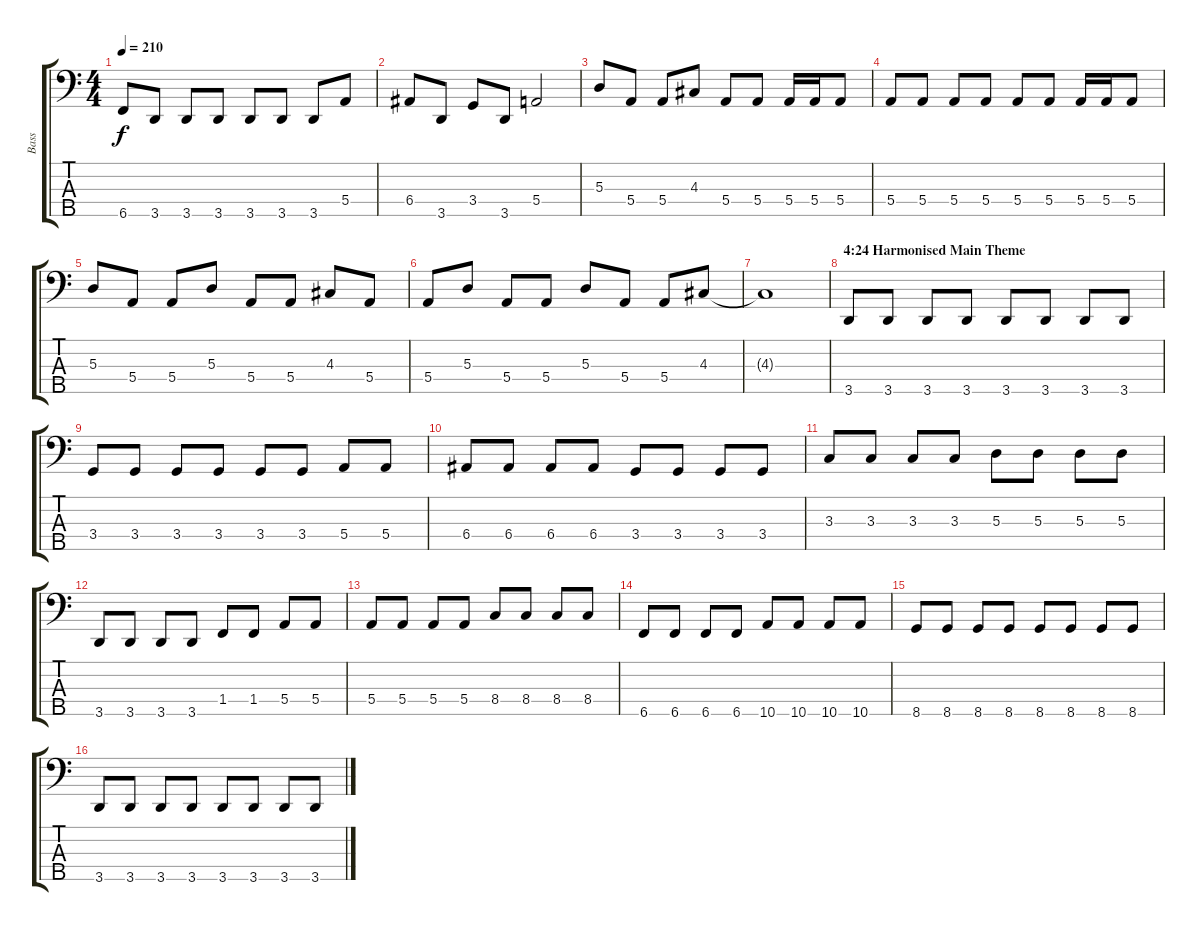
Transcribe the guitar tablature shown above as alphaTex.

\track ("Bass" "Bass") {instrument electricbassfinger}
\staff {score tabs}
\tuning (G2 D2 A1 E1 B0) {hide}
\ts (4 4)
\tempo 210
\clef f4
\ks c
6.5.8{dy f} 3.5.8 3.5.8 3.5.8 3.5.8 3.5.8 3.5.8 5.4.8 |
6.4.8 3.5.8 3.4.8 3.5.8 5.4.2 |
5.3.8 5.4.8 5.4.8 4.3.8 5.4.8 5.4.8 5.4.16 5.4.16 5.4.8 |
5.4.8 5.4.8 5.4.8 5.4.8 5.4.8 5.4.8 5.4.16 5.4.16 5.4.8 |
5.3.8 5.4.8 5.4.8 5.3.8 5.4.8 5.4.8 4.3.8 5.4.8 |
5.4.8 5.3.8 5.4.8 5.4.8 5.3.8 5.4.8 5.4.8 4.3.8 |
4.3{t}.1 |
\section ("" "4:24 Harmonised Main Theme")
3.5.8 3.5.8 3.5.8 3.5.8 3.5.8 3.5.8 3.5.8 3.5.8 |
3.4.8 3.4.8 3.4.8 3.4.8 3.4.8 3.4.8 5.4.8 5.4.8 |
6.4.8 6.4.8 6.4.8 6.4.8 3.4.8 3.4.8 3.4.8 3.4.8 |
3.3.8 3.3.8 3.3.8 3.3.8 5.3.8 5.3.8 5.3.8 5.3.8 |
3.5.8 3.5.8 3.5.8 3.5.8 1.4.8 1.4.8 5.4.8 5.4.8 |
5.4.8 5.4.8 5.4.8 5.4.8 8.4.8 8.4.8 8.4.8 8.4.8 |
6.5.8 6.5.8 6.5.8 6.5.8 10.5.8 10.5.8 10.5.8 10.5.8 |
8.5.8 8.5.8 8.5.8 8.5.8 8.5.8 8.5.8 8.5.8 8.5.8 |
3.5.8 3.5.8 3.5.8 3.5.8 3.5.8 3.5.8 3.5.8 3.5.8
